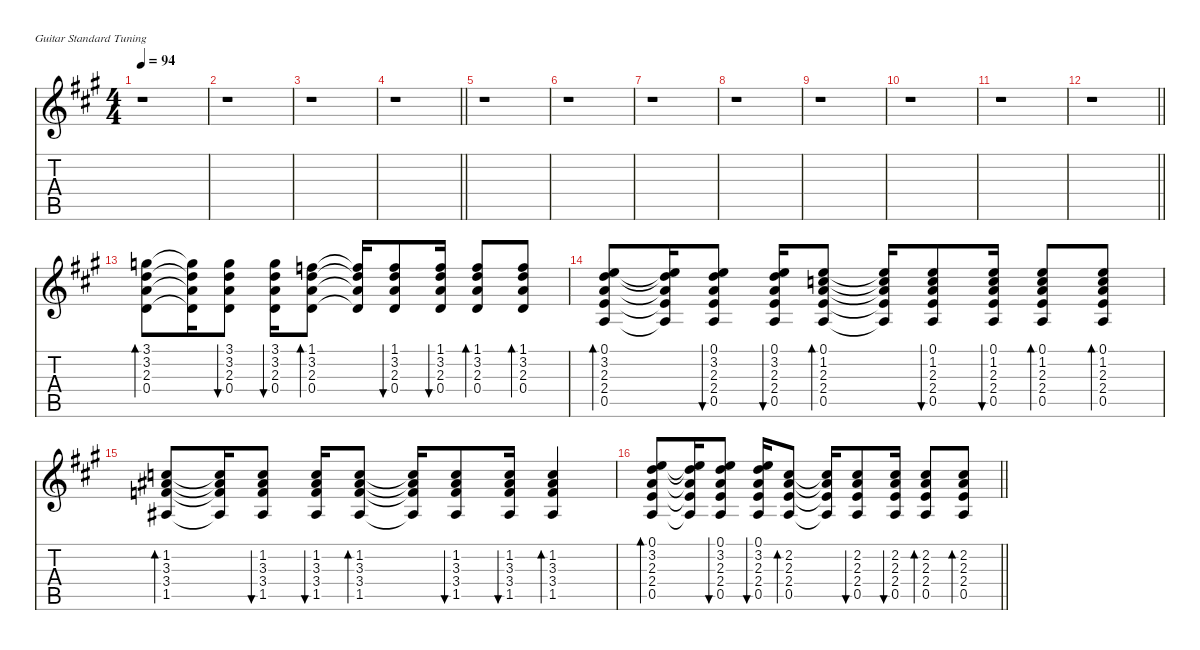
\defaultSystemsLayout 4
\hideDynamics
\bracketExtendMode nobrackets
\singleTrackTrackNamePolicy hidden
\multiTrackTrackNamePolicy hidden
\firstSystemTrackNameMode fullname
\firstSystemTrackNameOrientation horizontal
\otherSystemsTrackNameOrientation horizontal
\track ("Lead Guitar" "od.guit.") {defaultSystemsLayout 16 mute instrument overdrivenguitar}
\staff {score tabs}
\tuning (E4 B3 G3 D3 A2 E2)
\ts (4 4)
\tempo 94
\clef g2
\ks a
r.1{dy f beam Down} |
r.1{beam Down} |
r.1{beam Down} |
\barLineRight lightlight
r.1{beam Down} |
r.1{beam Down} |
r.1{beam Down} |
r.1{beam Down} |
r.1{beam Down} |
r.1{beam Down} |
r.1{beam Down} |
r.1{beam Down} |
\barLineRight lightlight
r.1{beam Down} |
(3.1{acc forcenatural} 3.2{acc forcenatural} 2.3{acc forcenatural} 0.4{acc forcenatural}).8{bd 120 instrument acousticguitarsteel beam Down} (3.1{t acc forcenatural} 3.2{t acc forcenatural} 2.3{t acc forcenatural} 0.4{t acc forcenatural}).16{beam Down} (3.1{acc forcenatural} 3.2{acc forcenatural} 2.3{acc forcenatural} 0.4{acc forcenatural}).8{bu 30 beam Down} (3.1{acc forcenatural} 3.2{acc forcenatural} 2.3{acc forcenatural} 0.4{acc forcenatural}).16{bu 30 beam Down} (1.1{acc forcenatural} 3.2{acc forcenatural} 2.3{acc forcenatural} 0.4{acc forcenatural}).8{bd 60 beam Down} (1.1{t acc forcenatural} 3.2{t acc forcenatural} 2.3{t acc forcenatural} 0.4{t acc forcenatural}).16{beam Up} (1.1{acc forcenatural} 3.2{acc forcenatural} 2.3{acc forcenatural} 0.4{acc forcenatural}).8{bu 30 beam Up} (1.1{acc forcenatural} 3.2{acc forcenatural} 2.3{acc forcenatural} 0.4{acc forcenatural}).16{bu 30 beam Up} (1.1{acc forcenatural} 3.2{acc forcenatural} 2.3{acc forcenatural} 0.4{acc forcenatural}).8{bd 30 beam Up} (1.1{acc forcenatural} 3.2{acc forcenatural} 2.3{acc forcenatural} 0.4{acc forcenatural}).8{bd 30 beam Up} |
(0.1{acc forcenatural} 3.2{acc forcenatural} 2.3{acc forcenatural} 2.4{acc forcenatural} 0.5{acc forcenatural}).8{bd 60 beam Up} (0.1{t acc forcenatural} 3.2{t acc forcenatural} 2.3{t acc forcenatural} 2.4{t acc forcenatural} 0.5{t acc forcenatural}).16{beam Up} (0.1{acc forcenatural} 3.2{acc forcenatural} 2.3{acc forcenatural} 2.4{acc forcenatural} 0.5{acc forcenatural}).8{bu 30 beam Up} (0.1{acc forcenatural} 3.2{acc forcenatural} 2.3{acc forcenatural} 2.4{acc forcenatural} 0.5{acc forcenatural}).16{bu 30 beam Up} (0.1{acc forcenatural} 1.2{acc forcenatural} 2.3{acc forcenatural} 2.4{acc forcenatural} 0.5{acc forcenatural}).8{bd 60 beam Up} (0.1{t acc forcenatural} 1.2{t acc forcenatural} 2.3{t acc forcenatural} 2.4{t acc forcenatural} 0.5{t acc forcenatural}).16{beam Up} (0.1{acc forcenatural} 1.2{acc forcenatural} 2.3{acc forcenatural} 2.4{acc forcenatural} 0.5{acc forcenatural}).8{bu 30 beam Up} (0.1{acc forcenatural} 1.2{acc forcenatural} 2.3{acc forcenatural} 2.4{acc forcenatural} 0.5{acc forcenatural}).16{bu 30 beam Up} (0.1{acc forcenatural} 1.2{acc forcenatural} 2.3{acc forcenatural} 2.4{acc forcenatural} 0.5{acc forcenatural}).8{bd 30 beam Up} (0.1{acc forcenatural} 1.2{acc forcenatural} 2.3{acc forcenatural} 2.4{acc forcenatural} 0.5{acc forcenatural}).8{bd 30 beam Up} |
(1.2{acc forcenatural} 3.3{acc #} 3.4{acc forcenatural} 1.5{acc #}).8{bd 60 beam Up} (1.2{t acc forcenatural} 3.3{t acc #} 3.4{t acc forcenatural} 1.5{t acc #}).16{beam Up} (1.2{acc forcenatural} 3.3{acc #} 3.4{acc forcenatural} 1.5{acc #}).8{bu 30 beam Up} (1.2{acc forcenatural} 3.3{acc #} 3.4{acc forcenatural} 1.5{acc #}).16{bu 30 beam Up} (1.2{acc forcenatural} 3.3{acc #} 3.4{acc forcenatural} 1.5{acc #}).8{bd 60 beam Up} (1.2{t acc forcenatural} 3.3{t acc #} 3.4{t acc forcenatural} 1.5{t acc #}).16{beam Up} (1.2{acc forcenatural} 3.3{acc #} 3.4{acc forcenatural} 1.5{acc #}).8{bu 30 beam Up} (1.2{acc forcenatural} 3.3{acc #} 3.4{acc forcenatural} 1.5{acc #}).16{bu 30 beam Up} (1.2{acc forcenatural} 3.3{acc #} 3.4{acc forcenatural} 1.5{acc #}).4{bd 30 beam Up} |
\barLineRight lightlight
(0.1{acc forcenatural} 3.2{acc forcenatural} 2.3{acc forcenatural} 2.4{acc forcenatural} 0.5{acc forcenatural}).8{bd 60 beam Up} (0.1{t acc forcenatural} 3.2{t acc forcenatural} 2.3{t acc forcenatural} 2.4{t acc forcenatural} 0.5{t acc forcenatural}).16{beam Up} (0.1{acc forcenatural} 3.2{acc forcenatural} 2.3{acc forcenatural} 2.4{acc forcenatural} 0.5{acc forcenatural}).8{bu 30 beam Up} (0.1{acc forcenatural} 3.2{acc forcenatural} 2.3{acc forcenatural} 2.4{acc forcenatural} 0.5{acc forcenatural}).16{bu 30 beam Up} (2.2{acc #} 2.3{acc forcenatural} 2.4{acc forcenatural} 0.5{acc forcenatural}).8{bd 60 beam Up} (2.2{t acc #} 2.3{t acc forcenatural} 2.4{t acc forcenatural} 0.5{t acc forcenatural}).16{beam Up} (2.2{acc #} 2.3{acc forcenatural} 2.4{acc forcenatural} 0.5{acc forcenatural}).8{bu 30 beam Up} (2.2{acc #} 2.3{acc forcenatural} 2.4{acc forcenatural} 0.5{acc forcenatural}).16{bu 30 beam Up} (2.2{acc #} 2.3{acc forcenatural} 2.4{acc forcenatural} 0.5{acc forcenatural}).8{bd 30 beam Up} (2.2{acc #} 2.3{acc forcenatural} 2.4{acc forcenatural} 0.5{acc forcenatural}).8{bd 30 beam Up}
